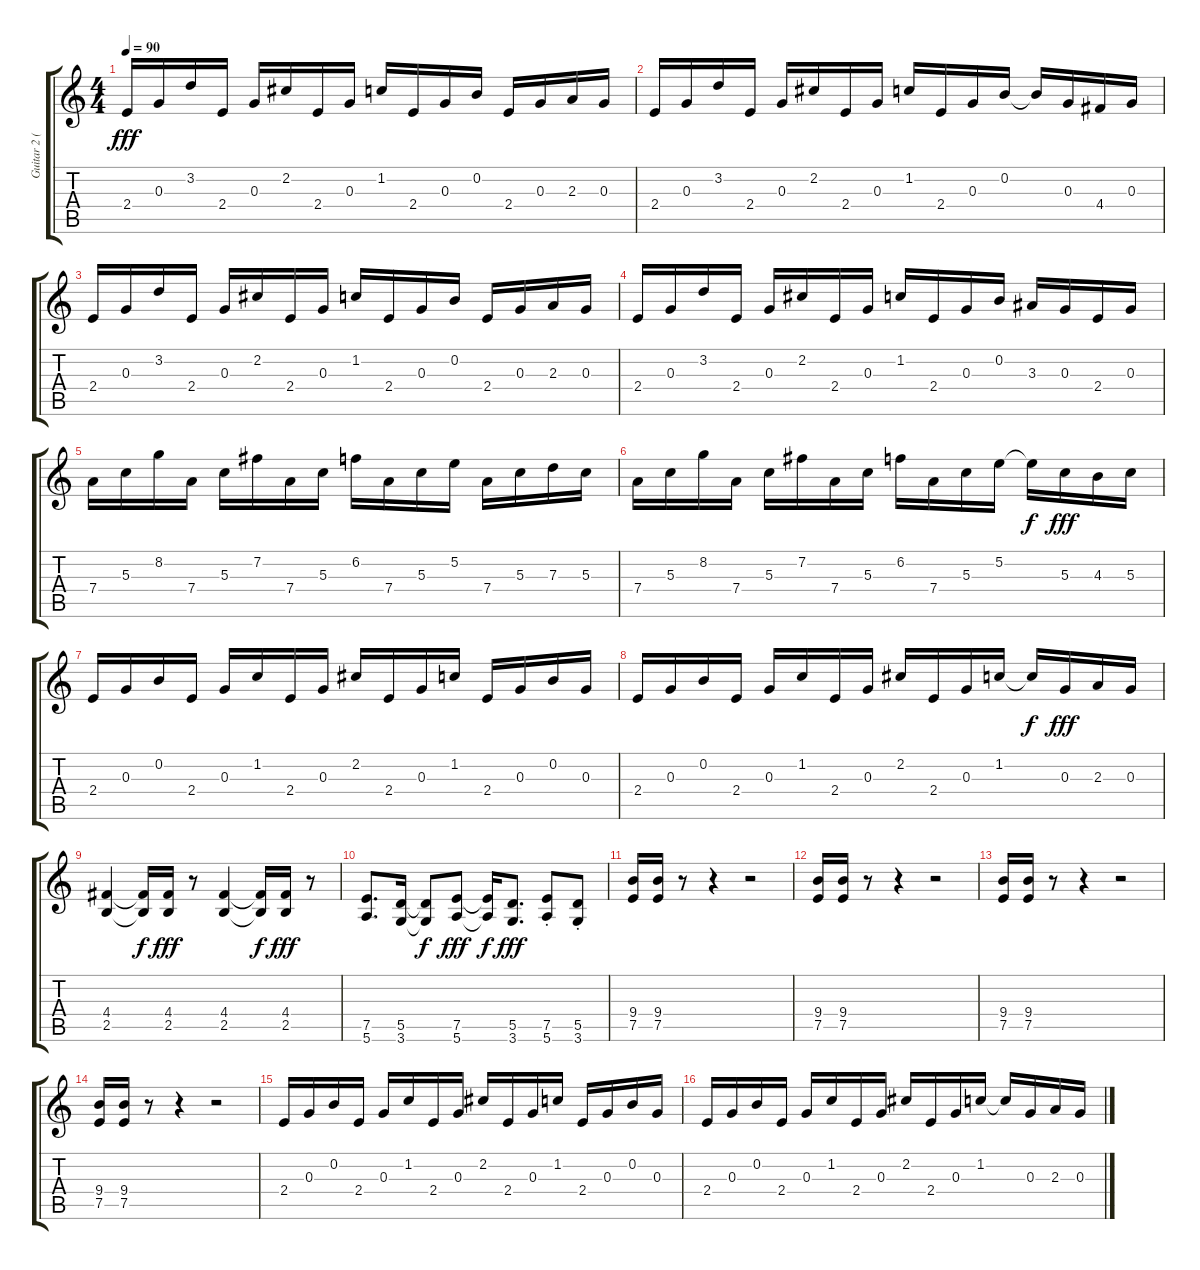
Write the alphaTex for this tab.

\track ("Guitar 2 (Rhythm 2)" "Guitar 2 (") {instrument distortionguitar}
\staff {score tabs}
\tuning (E4 B3 G3 D3 A2 E2) {hide}
\ts (4 4)
\tempo 90
\clef g2
\ks c
2.4.16{dy fff} 0.3.16 3.2.16 2.4.16 0.3.16 2.2.16 2.4.16 0.3.16 1.2.16 2.4.16 0.3.16 0.2.16 2.4.16 0.3.16 2.3.16 0.3.16 |
2.4.16 0.3.16 3.2.16 2.4.16 0.3.16 2.2.16 2.4.16 0.3.16 1.2.16 2.4.16 0.3.16 0.2.16 0.2{t}.16 0.3.16 4.4.16 0.3.16 |
2.4.16 0.3.16 3.2.16 2.4.16 0.3.16 2.2.16 2.4.16 0.3.16 1.2.16 2.4.16 0.3.16 0.2.16 2.4.16 0.3.16 2.3.16 0.3.16 |
2.4.16 0.3.16 3.2.16 2.4.16 0.3.16 2.2.16 2.4.16 0.3.16 1.2.16 2.4.16 0.3.16 0.2.16 3.3.16 0.3.16 2.4.16 0.3.16 |
7.4.16 5.3.16 8.2.16 7.4.16 5.3.16 7.2.16 7.4.16 5.3.16 6.2.16 7.4.16 5.3.16 5.2.16 7.4.16 5.3.16 7.3.16 5.3.16 |
7.4.16 5.3.16 8.2.16 7.4.16 5.3.16 7.2.16 7.4.16 5.3.16 6.2.16 7.4.16 5.3.16 5.2.16 5.2{t}.16{dy f} 5.3.16{dy fff} 4.3.16 5.3.16 |
2.4.16 0.3.16 0.2.16 2.4.16 0.3.16 1.2.16 2.4.16 0.3.16 2.2.16 2.4.16 0.3.16 1.2.16 2.4.16 0.3.16 0.2.16 0.3.16 |
2.4.16 0.3.16 0.2.16 2.4.16 0.3.16 1.2.16 2.4.16 0.3.16 2.2.16 2.4.16 0.3.16 1.2.16 1.2{t}.16{dy f} 0.3.16{dy fff} 2.3.16 0.3.16 |
(4.4 2.5).4 (4.4{t} 2.5{t}).16{dy f} (4.4 2.5).16{dy fff} r.8 (4.4 2.5).4 (4.4{t} 2.5{t}).16{dy f} (4.4 2.5).16{dy fff} r.8 |
(7.5 5.6).8{d volume 13} (5.5 3.6).16 (5.5{t} 3.6{t}).8{dy f} (7.5 5.6).8{dy fff} (7.5{t} 5.6{t}).16{dy f} (5.5 3.6).8{d dy fff} (7.5{st} 5.6{st}).8 (5.5{st} 3.6{st}).8 |
(9.4 7.5).16 (9.4 7.5).16 r.8 r.4 r.2 |
(9.4 7.5).16 (9.4 7.5).16 r.8 r.4 r.2 |
(9.4 7.5).16 (9.4 7.5).16 r.8 r.4 r.2 |
(9.4 7.5).16 (9.4 7.5).16 r.8 r.4 r.2 |
2.4.16{volume 0} 0.3.16 0.2.16 2.4.16 0.3.16 1.2.16 2.4.16 0.3.16 2.2.16 2.4.16 0.3.16 1.2.16 2.4.16 0.3.16 0.2.16 0.3.16 |
2.4.16 0.3.16 0.2.16 2.4.16 0.3.16 1.2.16 2.4.16 0.3.16 2.2.16 2.4.16 0.3.16 1.2.16 1.2{t}.16 0.3.16 2.3.16 0.3.16
